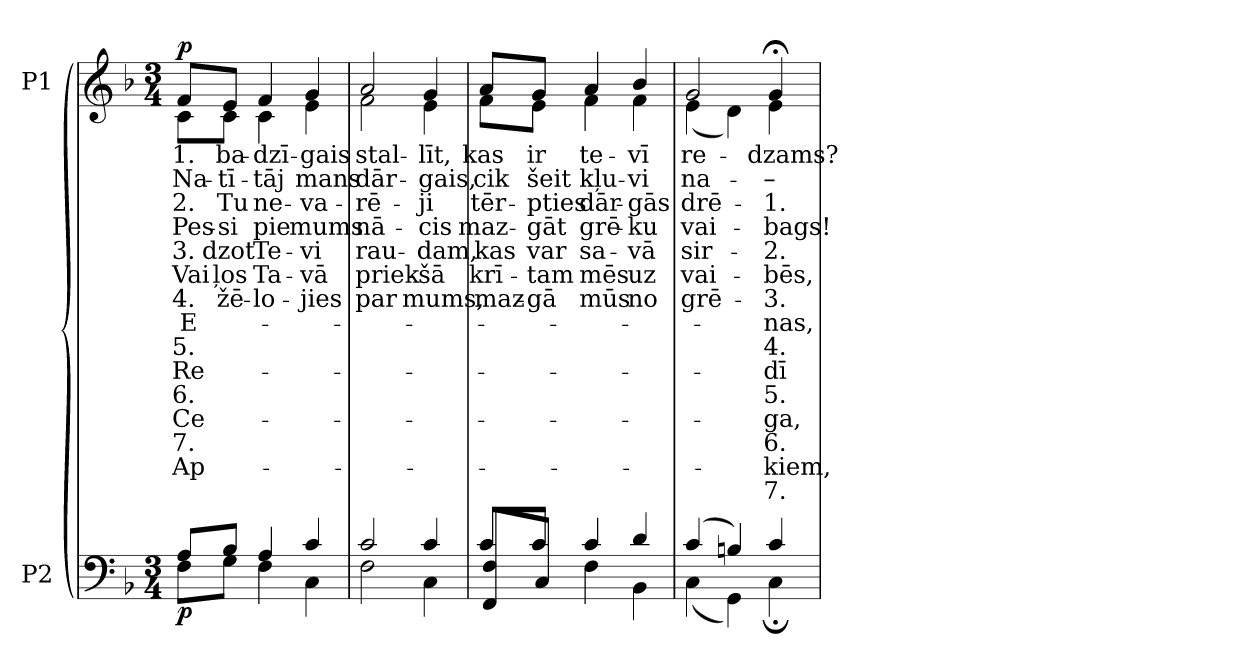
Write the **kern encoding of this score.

**kern	**dynam	**kern	**text	**text	**text	**text	**text	**text	**text	**text	**text	**text	**text	**text	**text	**text	**text	**dynam
*part2	*part2	*part1	*part1	*part1	*part1	*part1	*part1	*part1	*part1	*part1	*part1	*part1	*part1	*part1	*part1	*part1	*part1	*part1
*staff2	*staff2	*staff1	*staff1	*staff1	*staff1	*staff1	*staff1	*staff1	*staff1	*staff1	*staff1	*staff1	*staff1	*staff1	*staff1	*staff1	*staff1	*staff1
*I"P2	*	*I"P1	*	*	*	*	*	*	*	*	*	*	*	*	*	*	*	*
!!LO:PB:g=z
*clefF4	*	*clefG2	*	*	*	*	*	*	*	*	*	*	*	*	*	*	*	*
*k[b-]	*	*k[b-]	*	*	*	*	*	*	*	*	*	*	*	*	*	*	*	*
*F:	*	*F:	*	*	*	*	*	*	*	*	*	*	*	*	*	*	*	*
*M3/4	*	*M3/4	*	*	*	*	*	*	*	*	*	*	*	*	*	*	*	*
*MM80	*	*MM80	*	*	*	*	*	*	*	*	*	*	*	*	*	*	*	*
=1	=1	=1	=1	=1	=1	=1	=1	=1	=1	=1	=1	=1	=1	=1	=1	=1	=1	=1
*^	*	*	*	*	*	*	*	*	*	*	*	*	*	*	*	*	*	*
!	!	!	!LO:TX:a:B:t=Andante	!	!	!	!	!	!	!	!	!	!	!	!	!	!	!	!
!	!	!	!	!LO:LY:b:color=#000000	!LO:LY:b:color=#000000	!LO:LY:b:color=#000000	!LO:LY:b:color=#000000	!LO:LY:b:color=#000000	!LO:LY:b:color=#000000	!LO:LY:b:color=#000000	!LO:LY:b:color=#000000	!LO:LY:b:color=#000000	!LO:LY:b:color=#000000	!LO:LY:b:color=#000000	!LO:LY:b:color=#000000	!LO:LY:b:color=#000000	!LO:LY:b:color=#000000	!	!
*	*	*	*^	*	*	*	*	*	*	*	*	*	*	*	*	*	*	*	*
8Ai/L	8Fi\L	p	8fi/L	8ci\L	1.	Na-	2.	Pes-	3.	Vai	4.	E-	5.	Re-	6.	Ce-	7.	-Ap-	.	p
!	!	!	!	!	!LO:LY:b:color=#000000	!LO:LY:b:color=#000000	!LO:LY:b:color=#000000	!LO:LY:b:color=#000000	!LO:LY:b:color=#000000	!LO:LY:b:color=#000000	!LO:LY:b:color=#000000	!	!	!	!	!	!	!	!	!
8B-i/J	8Gi\J	.	8ei/J	8ci\J	-ba-	-tī-	Tu	-si	-dzot	-ļos	žē-	.	.	.	.	.	.	.	.	.
!	!	!	!	!	!LO:LY:b:color=#000000	!LO:LY:b:color=#000000	!LO:LY:b:color=#000000	!LO:LY:b:color=#000000	!LO:LY:b:color=#000000	!LO:LY:b:color=#000000	!LO:LY:b:color=#000000	!	!	!	!	!	!	!	!	!
4Ai/	4Fi\	.	4fi/	4ci\	-dzī-	-tāj	ne-	pie	Te-	-Ta-	-lo-	.	.	.	.	.	.	.	.	.
!	!	!	!	!	!LO:LY:b:color=#000000	!LO:LY:b:color=#000000	!LO:LY:b:color=#000000	!LO:LY:b:color=#000000	!LO:LY:b:color=#000000	!LO:LY:b:color=#000000	!LO:LY:b:color=#000000	!	!	!	!	!	!	!	!	!
4ci/	4Ci\	.	4gi/	4ei\	-gais	mans	-va-	mums	-vi	vā	-jies	.	.	.	.	.	.	.	.	.
=2	=2	=2	=2	=2	=2	=2	=2	=2	=2	=2	=2	=2	=2	=2	=2	=2	=2	=2	=2	=2
!	!	!	!	!	!LO:LY:b:color=#000000	!LO:LY:b:color=#000000	!LO:LY:b:color=#000000	!LO:LY:b:color=#000000	!LO:LY:b:color=#000000	!LO:LY:b:color=#000000	!LO:LY:b:color=#000000	!	!	!	!	!	!	!	!	!
2ci/	2Fi\	.	2ai/	2fi\	stal-	dār-	-rē-	nā-	rau-	priek-	par	.	.	.	.	.	.	.	.	.
!	!	!	!	!	!LO:LY:b:color=#000000	!LO:LY:b:color=#000000	!LO:LY:b:color=#000000	!LO:LY:b:color=#000000	!LO:LY:b:color=#000000	!LO:LY:b:color=#000000	!LO:LY:b:color=#000000	!	!	!	!	!	!	!	!	!
4ci/	4Ci\	.	4gi/	4ei\	-līt,	-gais,	-ji	-cis	-dam,	šā	-mums,	.	.	.	.	.	.	.	.	.
=3	=3	=3	=3	=3	=3	=3	=3	=3	=3	=3	=3	=3	=3	=3	=3	=3	=3	=3	=3	=3
!	!	!	!	!	!LO:LY:b:color=#000000	!LO:LY:b:color=#000000	!LO:LY:b:color=#000000	!LO:LY:b:color=#000000	!LO:LY:b:color=#000000	!LO:LY:b:color=#000000	!LO:LY:b:color=#000000	!	!	!	!	!	!	!	!	!
8ci/L	8FFi/ 8Fi/L	.	8ai/L	8fi\L	kas	cik	tēr-	maz-	kas	krī-	-maz-	.	.	.	.	.	.	.	.	.
!	!	!	!	!	!LO:LY:b:color=#000000	!LO:LY:b:color=#000000	!LO:LY:b:color=#000000	!LO:LY:b:color=#000000	!LO:LY:b:color=#000000	!LO:LY:b:color=#000000	!LO:LY:b:color=#000000	!	!	!	!	!	!	!	!	!
8ci/J	8Ci/J	.	8gi/J	8ei\J	ir	šeit	-pties	-gāt	var	tam	-gā	.	.	.	.	.	.	.	.	.
!	!	!	!	!	!LO:LY:b:color=#000000	!LO:LY:b:color=#000000	!LO:LY:b:color=#000000	!LO:LY:b:color=#000000	!LO:LY:b:color=#000000	!LO:LY:b:color=#000000	!LO:LY:b:color=#000000	!	!	!	!	!	!	!	!	!
4ci/	4Fi\	.	4ai/	4fi\	te-	kļu-	dār-	grē-	sa-	mēs	mūs	.	.	.	.	.	.	.	.	.
!	!	!	!	!	!LO:LY:b:color=#000000	!LO:LY:b:color=#000000	!LO:LY:b:color=#000000	!LO:LY:b:color=#000000	!LO:LY:b:color=#000000	!LO:LY:b:color=#000000	!LO:LY:b:color=#000000	!	!	!	!	!	!	!	!	!
4di/	4BB-i\	.	4b-i/	4fi\	-vī	-vi	-gās	-ku	-vā	uz	no	.	.	.	.	.	.	.	.	.
=4	=4	=4	=4	=4	=4	=4	=4	=4	=4	=4	=4	=4	=4	=4	=4	=4	=4	=4	=4	=4
!	!	!	!	!	!LO:LY:b:color=#000000	!LO:LY:b:color=#000000	!LO:LY:b:color=#000000	!LO:LY:b:color=#000000	!LO:LY:b:color=#000000	!LO:LY:b:color=#000000	!LO:LY:b:color=#000000	!	!	!	!	!	!	!	!	!
(4ci/	(4Ci\	.	2gi/	(4ei\	re-	na-	drē-	vai-	sir-	-vai-	grē-	.	.	.	.	.	.	.	.	.
4Bni/)	4GGi\)	.	.	4di\)	.	.	.	.	.	.	.	.	.	.	.	.	.	.	.	.
!	!	!	!	!	!LO:LY:b:color=#000000	!LO:LY:b:color=#000000	!LO:LY:b:color=#000000	!LO:LY:b:color=#000000	!LO:LY:b:color=#000000	!LO:LY:b:color=#000000	!LO:LY:b:color=#000000	!LO:LY:b:color=#000000	!LO:LY:b:color=#000000	!LO:LY:b:color=#000000	!LO:LY:b:color=#000000	!LO:LY:b:color=#000000	!LO:LY:b:color=#000000	!LO:LY:b:color=#000000	!LO:LY:b:color=#000000	!
4ci/	4C;i\	.	4g;i/	4ei\	-dzams?	–	1.	-bags!	2.	-bēs,	3.	-nas,	4.	-dī	5.	-ga,	6.	kiem,	7.	.
*v	*v	*	*	*	*	*	*	*	*	*	*	*	*	*	*	*	*	*	*	*
*	*	*v	*v	*	*	*	*	*	*	*	*	*	*	*	*	*	*	*	*
=	=	=	=	=	=	=	=	=	=	=	=	=	=	=	=	=	=	=
*-	*-	*-	*-	*-	*-	*-	*-	*-	*-	*-	*-	*-	*-	*-	*-	*-	*-	*-
